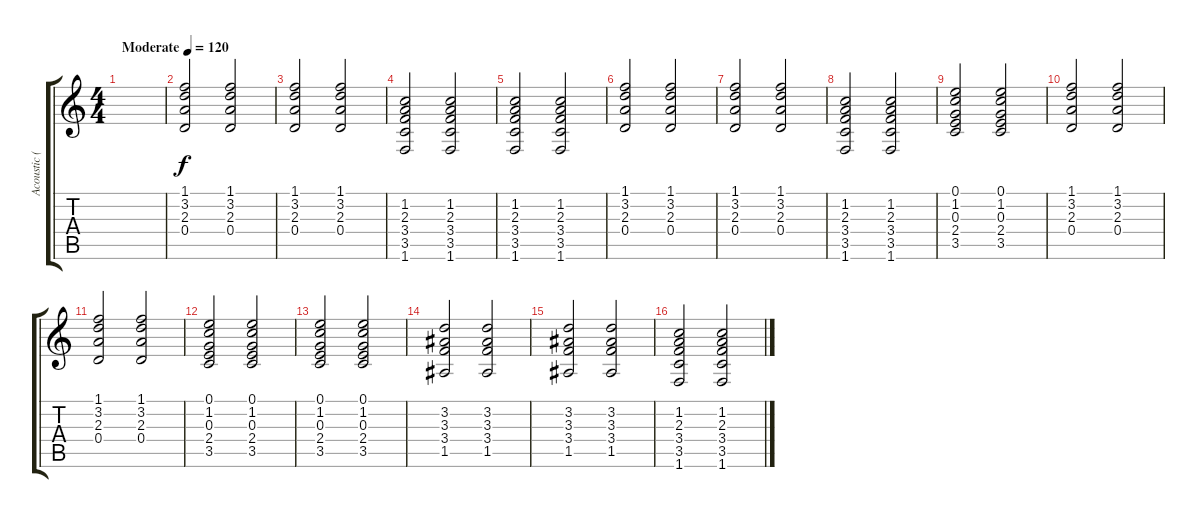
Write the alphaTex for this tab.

\track ("Acoustic (standart)" "Acoustic (") {instrument acousticguitarsteel}
\staff {score tabs}
\tuning (E4 B3 G3 D3 A2 E2) {hide}
\ts (4 4)
\tempo (120 "Moderate")
\clef g2
\ks c
|
(1.1 3.2 2.3 0.4).2 (1.1 3.2 2.3 0.4).2 |
(1.1 3.2 2.3 0.4).2 (1.1 3.2 2.3 0.4).2 |
(1.2 2.3 3.4 3.5 1.6).2 (1.2 2.3 3.4 3.5 1.6).2 |
(1.2 2.3 3.4 3.5 1.6).2 (1.2 2.3 3.4 3.5 1.6).2 |
(1.1 3.2 2.3 0.4).2 (1.1 3.2 2.3 0.4).2 |
(1.1 3.2 2.3 0.4).2 (1.1 3.2 2.3 0.4).2 |
(1.2 2.3 3.4 3.5 1.6).2 (1.2 2.3 3.4 3.5 1.6).2 |
(0.1 1.2 0.3 2.4 3.5).2 (0.1 1.2 0.3 2.4 3.5).2 |
(1.1 3.2 2.3 0.4).2 (1.1 3.2 2.3 0.4).2 |
(1.1 3.2 2.3 0.4).2 (1.1 3.2 2.3 0.4).2 |
(0.1 1.2 0.3 2.4 3.5).2 (0.1 1.2 0.3 2.4 3.5).2 |
(0.1 1.2 0.3 2.4 3.5).2 (0.1 1.2 0.3 2.4 3.5).2 |
(3.2 3.3 3.4 1.5).2 (3.2 3.3 3.4 1.5).2 |
(3.2 3.3 3.4 1.5).2 (3.2 3.3 3.4 1.5).2 |
(1.2 2.3 3.4 3.5 1.6).2 (1.2 2.3 3.4 3.5 1.6).2
